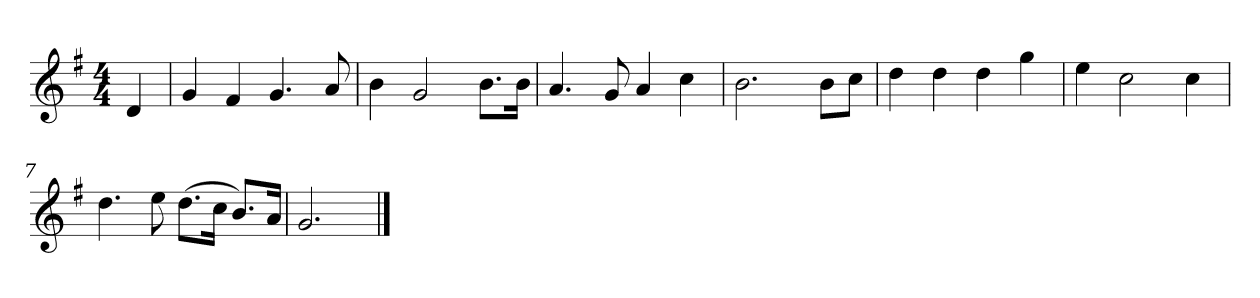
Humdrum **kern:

**kern
*part1
*staff1
*k[f#]
*M4/4
*MM120
=
4d
=1
4g
4f#
4.g
8a
=2
4b
2g
8.bL
16bJk
=3
4.a
8g
4a
4cc
=4
2.b
8bL
8ccJ
=5
4dd
4dd
4dd
4gg
=6
4ee
2cc
4cc
=7
4.dd
8ee
(8.ddL
16ccJk
8.bL)
16aJk
=8
2.g
==
*-
